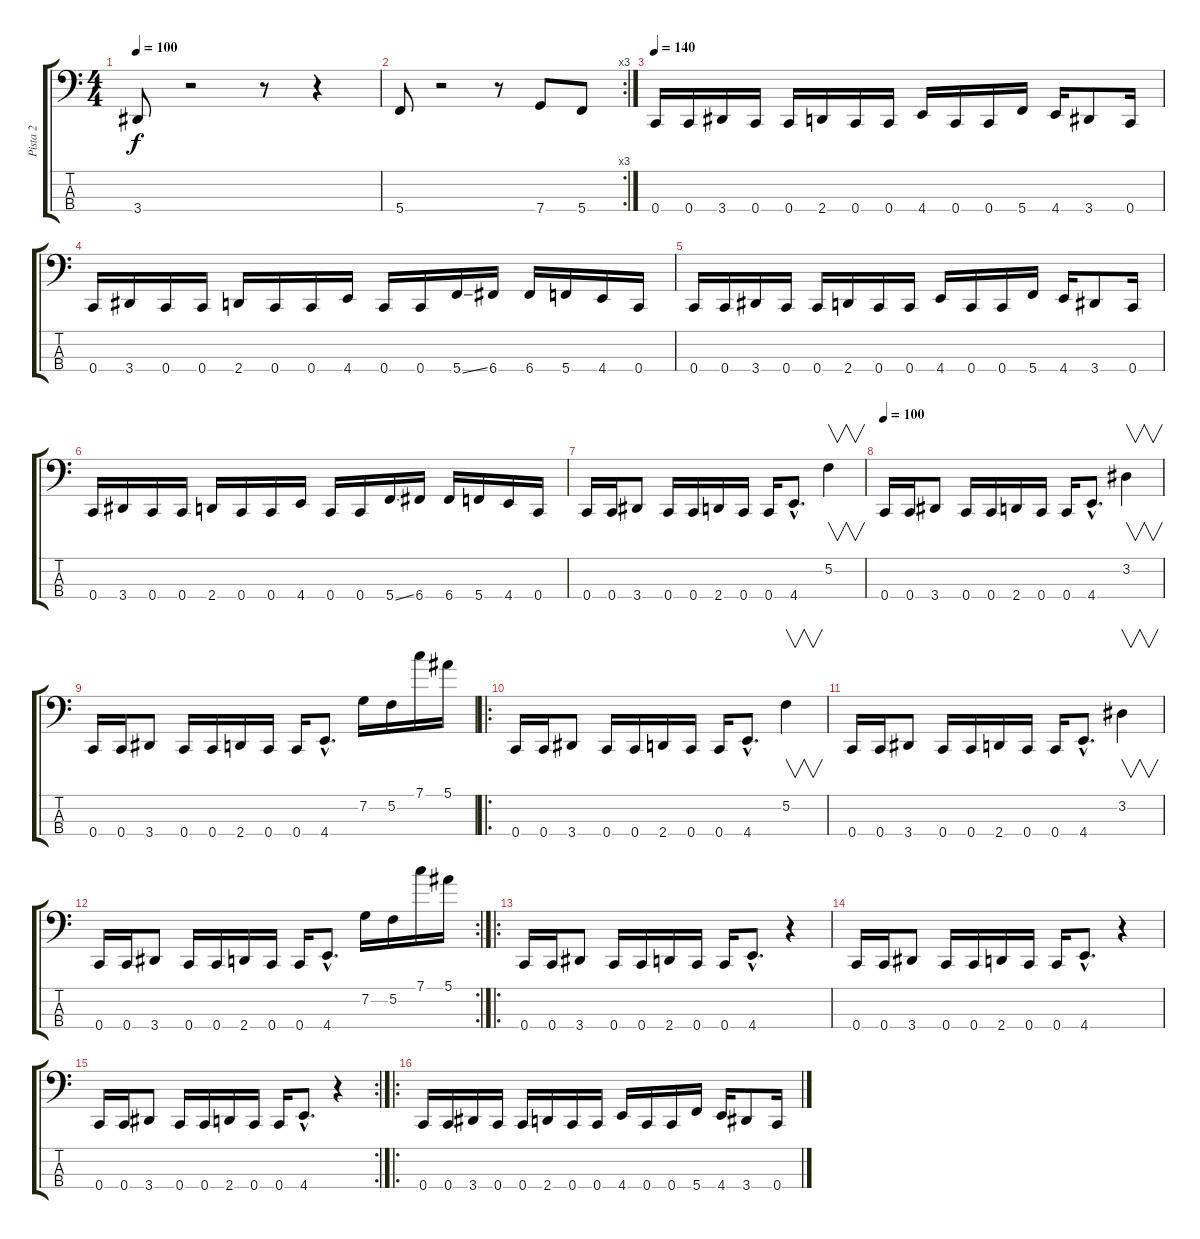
\track ("Pista 2" "Pista 2") {instrument electricbassfinger}
\staff {score tabs}
\tuning (F3 C2 G1 C1) {hide}
\ts (4 4)
\tempo 100
\clef f4
\ks c
3.4.8{dy f} r.2 r.8 r.4 |
\rc 3
5.4.8 r.2 r.8 7.4.8 5.4.8 |
\tempo 140
0.4.16 0.4.16 3.4.16 0.4.16 0.4.16 2.4.16 0.4.16 0.4.16 4.4.16 0.4.16 0.4.16 5.4.16 4.4.16 3.4.8 0.4.16 |
0.4.16 3.4.16 0.4.16 0.4.16 2.4.16 0.4.16 0.4.16 4.4.16 0.4.16 0.4.16 5.4{ss}.16 6.4.16 6.4.16 5.4.16 4.4.16 0.4.16 |
0.4.16 0.4.16 3.4.16 0.4.16 0.4.16 2.4.16 0.4.16 0.4.16 4.4.16 0.4.16 0.4.16 5.4.16 4.4.16 3.4.8 0.4.16 |
0.4.16 3.4.16 0.4.16 0.4.16 2.4.16 0.4.16 0.4.16 4.4.16 0.4.16 0.4.16 5.4{ss}.16 6.4.16 6.4.16 5.4.16 4.4.16 0.4.16 |
0.4.16 0.4.16 3.4.8 0.4.16 0.4.16 2.4.16 0.4.16 0.4.16 4.4{hac}.8{d} 5.2.4{v} |
\tempo 100
0.4.16 0.4.16 3.4.8 0.4.16 0.4.16 2.4.16 0.4.16 0.4.16 4.4{hac}.8{d} 3.2.4{v} |
0.4.16 0.4.16 3.4.8 0.4.16 0.4.16 2.4.16 0.4.16 0.4.16 4.4{hac}.8{d} 7.2.16 5.2.16 7.1.16 5.1.16 |
\ro
0.4.16 0.4.16 3.4.8 0.4.16 0.4.16 2.4.16 0.4.16 0.4.16 4.4{hac}.8{d} 5.2.4{v} |
0.4.16 0.4.16 3.4.8 0.4.16 0.4.16 2.4.16 0.4.16 0.4.16 4.4{hac}.8{d} 3.2.4{v} |
\rc 2
0.4.16 0.4.16 3.4.8 0.4.16 0.4.16 2.4.16 0.4.16 0.4.16 4.4{hac}.8{d} 7.2.16 5.2.16 7.1.16 5.1.16 |
\ro
0.4.16 0.4.16 3.4.8 0.4.16 0.4.16 2.4.16 0.4.16 0.4.16 4.4{hac}.8{d} r.4 |
0.4.16 0.4.16 3.4.8 0.4.16 0.4.16 2.4.16 0.4.16 0.4.16 4.4{hac}.8{d} r.4 |
\rc 2
0.4.16 0.4.16 3.4.8 0.4.16 0.4.16 2.4.16 0.4.16 0.4.16 4.4{hac}.8{d} r.4 |
\ro
0.4.16 0.4.16 3.4.16 0.4.16 0.4.16 2.4.16 0.4.16 0.4.16 4.4.16 0.4.16 0.4.16 5.4.16 4.4.16 3.4.8 0.4.16
